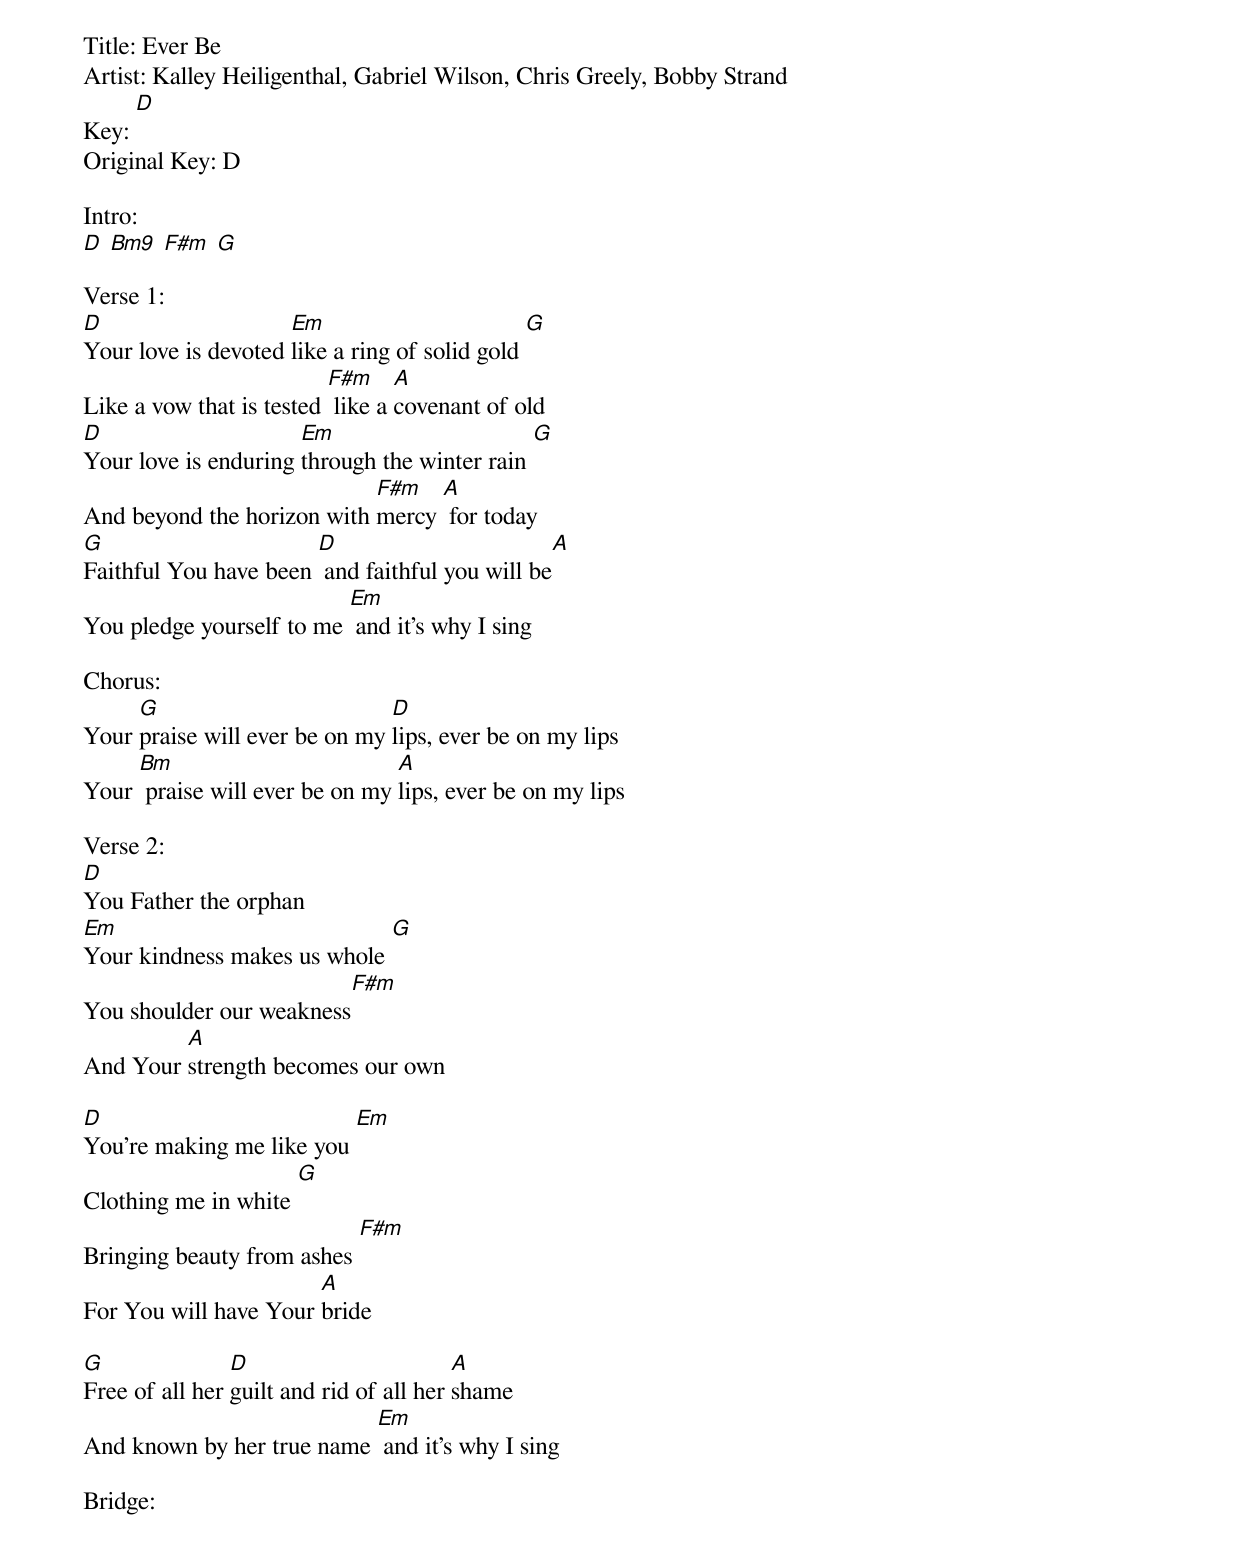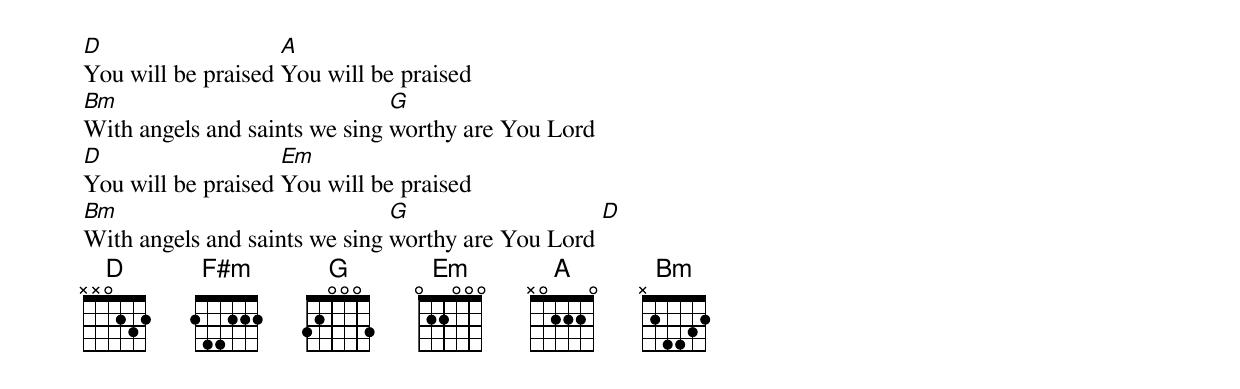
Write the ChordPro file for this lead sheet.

Title: Ever Be
Artist: Kalley Heiligenthal, Gabriel Wilson, Chris Greely, Bobby Strand
Key: [D]
Original Key: D

Intro:
[D] [Bm9] [F#m] [G]

Verse 1:
[D]Your love is devoted [Em]like a ring of solid gold [G]
Like a vow that is tested [F#m] like a [A]covenant of old
[D]Your love is enduring [Em]through the winter rain [G]
And beyond the horizon with [F#m]mercy [A] for today
[G]Faithful You have been [D] and faithful you will be[A]
You pledge yourself to me [Em] and it’s why I sing

Chorus:
Your [G]praise will ever be on my [D]lips, ever be on my lips
Your [Bm] praise will ever be on my [A]lips, ever be on my lips

Verse 2:
[D]You Father the orphan
[Em]Your kindness makes us whole [G]
You shoulder our weakness[F#m]
And Your [A]strength becomes our own

[D]You’re making me like you [Em]
Clothing me in white [G]
Bringing beauty from ashes [F#m]
For You will have Your [A]bride

[G]Free of all her [D]guilt and rid of all her [A]shame
And known by her true name [Em] and it’s why I sing

Bridge:
[D]You will be praised [A]You will be praised
[Bm]With angels and saints we sing [G]worthy are You Lord
[D]You will be praised [Em]You will be praised
[Bm]With angels and saints we sing [G]worthy are You Lord [D]
